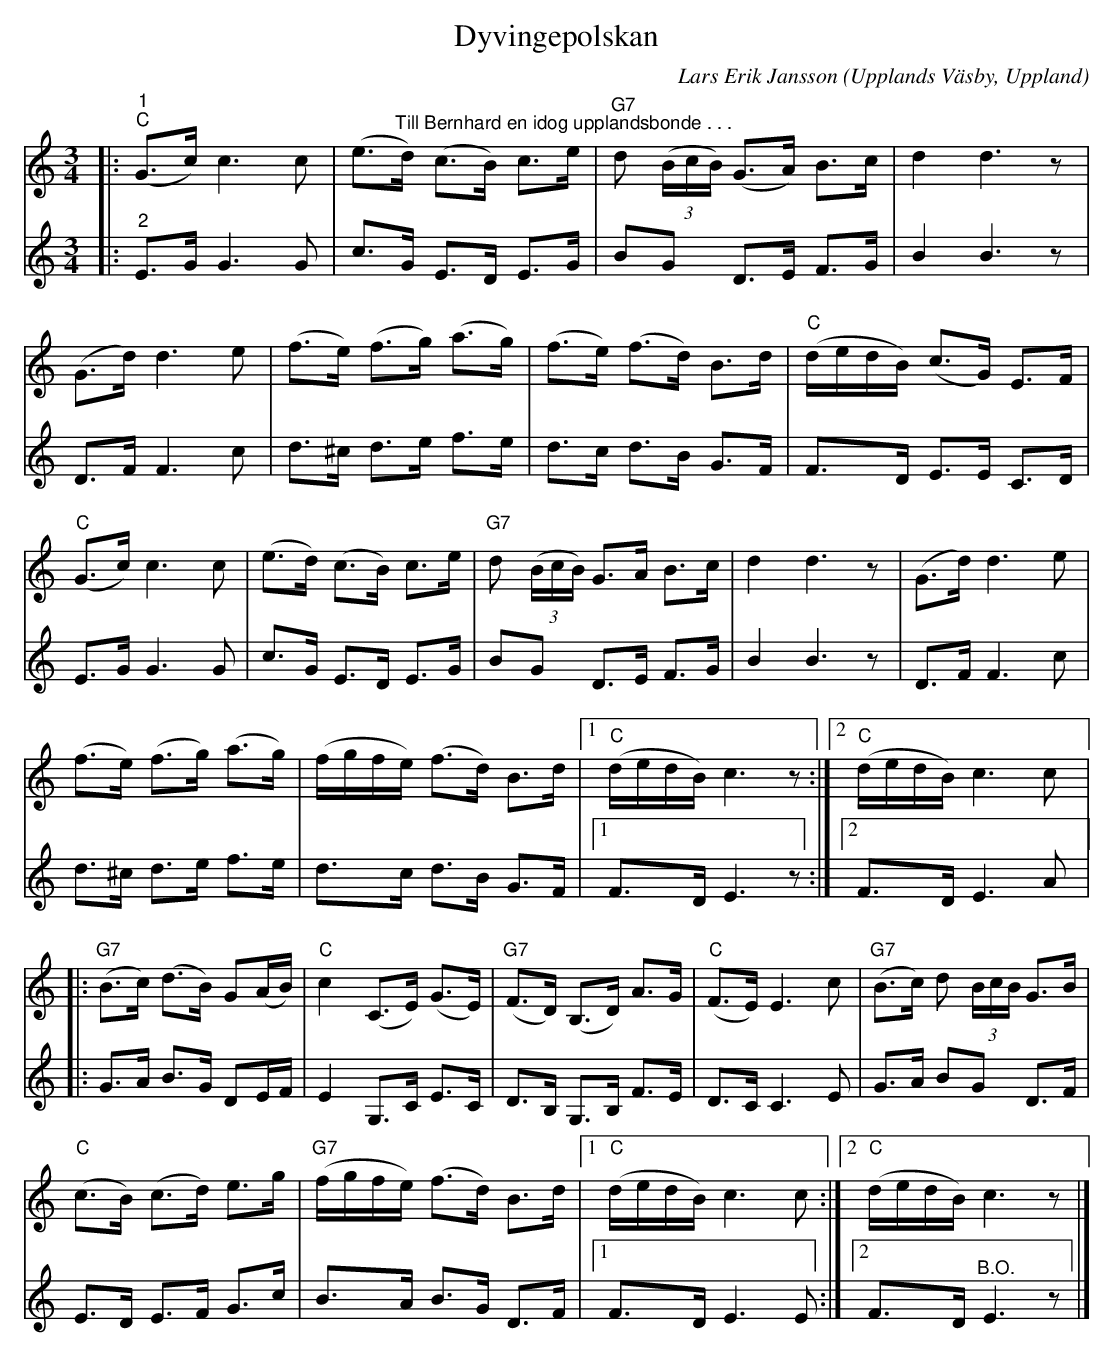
X:1
T:Dyvingepolskan
O:Upplands Väsby, Uppland
C:Lars Erik Jansson
L:1/8
M:3/4
K:C
V:1
|:"^1" "C" (G>c) c3 c | (e>"^Till Bernhard en idog upplandsbonde . . ."d) (c>B) c>e | "G7" d (3(B/c/B/) (G>A) B>c | d2 d3 z |
(G>d) d3 e | (f>e) (f>g) (a>g) | (f>e) (f>d) B>d | "C" (d/e/d/B/) (c>G) E>F |
"C" (G>c) c3 c | (e>d) (c>B) c>e |"G7" d (3(B/c/B/) G>A B>c | d2 d3 z | (G>d) d3 e |
(f>e) (f>g) (a>g) | (f/g/f/e/) (f>d) B>d |1"C" (d/e/d/B/) c3 z :|2 "C" (d/e/d/B/) c3 c |:
"G7" (B>c) (d>B) G(A/B/) |"C" c2 (C>E) (G>E) |"G7" (F>D) (B,>D) A>G | "C" (F>E) E3 c |"G7" (B>c) d (3B/c/B/ G>B |
"C" (c>B) (c>d) e>g |"G7" (f/g/f/e/) (f>d) B>d |1 "C" (d/e/d/B/) c3 c :|2"C" (d/e/d/B/) c3 z |]
V:2
|:"^2" E>G G3 G | c>G E>D E>G | BG D>E F>G | B2 B3 z | D>F F3 c | d>^c d>e f>e | d>c d>B G>F |
F>D E>E C>D | E>G G3 G | c>G E>D E>G | BG D>E F>G | B2 B3 z | D>F F3 c | d>^c d>e f>e |
d>c d>B G>F |1 F>D E3 z :|2 F>D E3 A |: G>A B>G DE/F/ | E2 G,>C E>C | D>B, G,>B, F>E | D>C C3 E |
G>A BG D>F | E>D E>F G>c | B>A B>G D>F |1 F>D E3 E :|2 F>D "^B.O."E3 z |]
